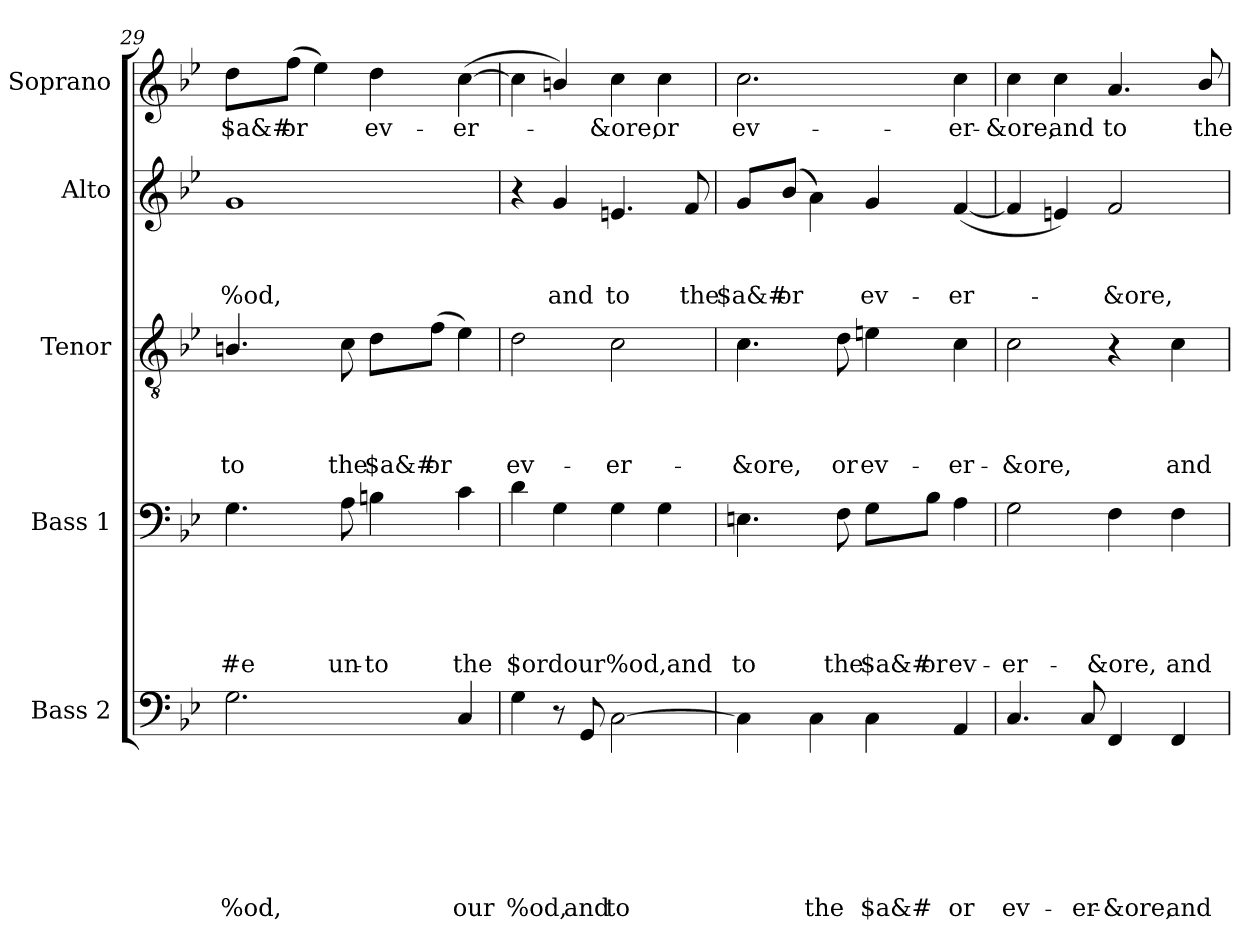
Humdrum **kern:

**kern	**text	**text	**text	**text	**text	**text	**text	**kern	**text	**text	**text	**text	**text	**kern	**text	**text	**text	**text	**kern	**text	**text	**text	**kern	**text
*part5	*part5	*part5	*part5	*part5	*part5	*part5	*part5	*part4	*part4	*part4	*part4	*part4	*part4	*part3	*part3	*part3	*part3	*part3	*part2	*part2	*part2	*part2	*part1	*part1
*staff5	*staff5	*staff5	*staff5	*staff5	*staff5	*staff5	*staff5	*staff4	*staff4	*staff4	*staff4	*staff4	*staff4	*staff3	*staff3	*staff3	*staff3	*staff3	*staff2	*staff2	*staff2	*staff2	*staff1	*staff1
*I"Bass 2	*	*	*	*	*	*	*	*I"Bass 1	*	*	*	*	*	*I"Tenor	*	*	*	*	*I"Alto	*	*	*	*I"Soprano	*
*clefF4	*	*	*	*	*	*	*	*clefF4	*	*	*	*	*	*clefGv2	*	*	*	*	*clefG2	*	*	*	*clefG2	*
*k[b-e-]	*	*	*	*	*	*	*	*k[b-e-]	*	*	*	*	*	*k[b-e-]	*	*	*	*	*k[b-e-]	*	*	*	*k[b-e-]	*
*B-:	*	*	*	*	*	*	*	*B-:	*	*	*	*	*	*B-:	*	*	*	*	*B-:	*	*	*	*B-:	*
=29	=29	=29	=29	=29	=29	=29	=29	=29	=29	=29	=29	=29	=29	=29	=29	=29	=29	=29	=29	=29	=29	=29	=29	=29
!	!	!	!	!	!	!	!LO:LY:b	!	!	!	!	!	!LO:LY:b	!	!	!	!	!LO:LY:b	!	!	!	!LO:LY:b	!	!LO:LY:b
2.G\	.	.	.	.	.	.	%od,	4.G\	.	.	.	.	#e	4.Bn/	.	.	.	to	1g	.	.	%od,	8dd\L	$a&#
!	!	!	!	!	!	!	!	!	!	!	!	!	!	!	!	!	!	!	!	!	!	!	!	!LO:LY:b
.	.	.	.	.	.	.	.	.	.	.	.	.	.	.	.	.	.	.	.	.	.	.	(>8ff\J	or
.	.	.	.	.	.	.	.	.	.	.	.	.	.	.	.	.	.	.	.	.	.	.	4ee-\)	.
!	!	!	!	!	!	!	!	!	!	!	!	!	!LO:LY:b	!	!	!	!	!LO:LY:b	!	!	!	!	!	!
.	.	.	.	.	.	.	.	8A\	.	.	.	.	un-	8c\	.	.	.	the	.	.	.	.	.	.
!	!	!	!	!	!	!	!	!	!	!	!	!	!LO:LY:b	!	!	!	!	!LO:LY:b	!	!	!	!	!	!LO:LY:b
.	.	.	.	.	.	.	.	4Bn\	.	.	.	.	-to	8d\L	.	.	.	$a&#	.	.	.	.	4dd\	ev-
!	!	!	!	!	!	!	!	!	!	!	!	!	!	!	!	!	!	!LO:LY:b	!	!	!	!	!	!
.	.	.	.	.	.	.	.	.	.	.	.	.	.	(>8f\J	.	.	.	or	.	.	.	.	.	.
!	!	!	!	!	!	!	!LO:LY:b	!	!	!	!	!	!LO:LY:b	!	!	!	!	!	!	!	!	!	!	!LO:LY:b
4C/	.	.	.	.	.	.	our	4c\	.	.	.	.	the	4e-\)	.	.	.	.	.	.	.	.	(>[>4cc\	-er-
=30	=30	=30	=30	=30	=30	=30	=30	=30	=30	=30	=30	=30	=30	=30	=30	=30	=30	=30	=30	=30	=30	=30	=30	=30
!	!	!	!	!	!	!	!LO:LY:b	!	!	!	!	!	!LO:LY:b	!	!	!	!	!LO:LY:b	!	!	!	!	!	!
4G\	.	.	.	.	.	.	%od,	4d\	.	.	.	.	$ordour	2d\	.	.	.	ev-	4r	.	.	.	4cc\]	.
!	!	!	!	!	!	!	!	!	!	!	!	!	!	!	!	!	!	!	!	!	!	!LO:LY:b	!	!
8r	.	.	.	.	.	.	.	4G\	.	.	.	.	.	.	.	.	.	.	4g/	.	.	and	4bn/)	.
!	!	!	!	!	!	!	!LO:LY:b	!	!	!	!	!	!	!	!	!	!	!	!	!	!	!	!	!
8GG/	.	.	.	.	.	.	and	.	.	.	.	.	.	.	.	.	.	.	.	.	.	.	.	.
!	!	!	!	!	!	!	!LO:LY:b	!	!	!	!	!	!LO:LY:b	!	!	!	!	!LO:LY:b	!	!	!	!LO:LY:b	!	!LO:LY:b
[>2C\	.	.	.	.	.	.	to	4G\	.	.	.	.	%od,and	2c\	.	.	.	-er-	4.en/	.	.	to	4cc\	-&ore,
!	!	!	!	!	!	!	!	!	!	!	!	!	!	!	!	!	!	!	!	!	!	!	!	!LO:LY:b
.	.	.	.	.	.	.	.	4G\	.	.	.	.	.	.	.	.	.	.	.	.	.	.	4cc\	or
!	!	!	!	!	!	!	!	!	!	!	!	!	!	!	!	!	!	!	!	!	!	!LO:LY:b	!	!
.	.	.	.	.	.	.	.	.	.	.	.	.	.	.	.	.	.	.	8f/	.	.	the	.	.
=31	=31	=31	=31	=31	=31	=31	=31	=31	=31	=31	=31	=31	=31	=31	=31	=31	=31	=31	=31	=31	=31	=31	=31	=31
!	!	!	!	!	!	!	!	!	!	!	!	!	!LO:LY:b	!	!	!	!	!LO:LY:b	!	!	!	!LO:LY:b	!	!LO:LY:b
4C\]	.	.	.	.	.	.	.	4.En\	.	.	.	.	to	4.c\	.	.	.	-&ore,	8g/L	.	.	$a&#	2.cc\	ev-
!	!	!	!	!	!	!	!	!	!	!	!	!	!	!	!	!	!	!	!	!	!	!LO:LY:b	!	!
.	.	.	.	.	.	.	.	.	.	.	.	.	.	.	.	.	.	.	(<8b-/J	.	.	or	.	.
!	!	!	!	!	!	!	!LO:LY:b	!	!	!	!	!	!	!	!	!	!	!	!	!	!	!	!	!
4C\	.	.	.	.	.	.	the	.	.	.	.	.	.	.	.	.	.	.	4a\)	.	.	.	.	.
!	!	!	!	!	!	!	!	!	!	!	!	!	!LO:LY:b	!	!	!	!	!LO:LY:b	!	!	!	!	!	!
.	.	.	.	.	.	.	.	8F\	.	.	.	.	the	8d\	.	.	.	or	.	.	.	.	.	.
!	!	!	!	!	!	!	!LO:LY:b	!	!	!	!	!	!LO:LY:b	!	!	!	!	!LO:LY:b	!	!	!	!LO:LY:b	!	!
4C\	.	.	.	.	.	.	$a&#	8G\L	.	.	.	.	$a&#	4en\	.	.	.	ev-	4g/	.	.	ev-	.	.
!	!	!	!	!	!	!	!	!	!	!	!	!	!LO:LY:b	!	!	!	!	!	!	!	!	!	!	!
.	.	.	.	.	.	.	.	8B-\J	.	.	.	.	or	.	.	.	.	.	.	.	.	.	.	.
!	!	!	!	!	!	!	!LO:LY:b	!	!	!	!	!	!LO:LY:b	!	!	!	!	!LO:LY:b	!	!	!	!LO:LY:b	!	!LO:LY:b
4AA/	.	.	.	.	.	.	or	4A\	.	.	.	.	ev-	4c\	.	.	.	-er-	(<[>4f/	.	.	-er-	4cc\	-er-
!!LO:PB:g=z
=32	=32	=32	=32	=32	=32	=32	=32	=32	=32	=32	=32	=32	=32	=32	=32	=32	=32	=32	=32	=32	=32	=32	=32	=32
!	!	!	!	!	!	!	!LO:LY:b	!	!	!	!	!	!LO:LY:b	!	!	!	!	!LO:LY:b	!	!	!	!	!	!LO:LY:b
4.C/	.	.	.	.	.	.	ev-	2G\	.	.	.	.	-er-	2c\	.	.	.	-&ore,	4f/]	.	.	.	4cc\	-&ore,
!	!	!	!	!	!	!	!	!	!	!	!	!	!	!	!	!	!	!	!	!	!	!	!	!LO:LY:b
.	.	.	.	.	.	.	.	.	.	.	.	.	.	.	.	.	.	.	4en/)	.	.	.	4cc\	and
!	!	!	!	!	!	!	!LO:LY:b	!	!	!	!	!	!	!	!	!	!	!	!	!	!	!	!	!
8C/	.	.	.	.	.	.	-er-	.	.	.	.	.	.	.	.	.	.	.	.	.	.	.	.	.
!	!	!	!	!	!	!	!LO:LY:b	!	!	!	!	!	!LO:LY:b	!	!	!	!	!	!	!	!	!LO:LY:b	!	!LO:LY:b
4FF/	.	.	.	.	.	.	-&ore,	4F\	.	.	.	.	-&ore,	4r	.	.	.	.	2f/	.	.	-&ore,	4.a/	to
!	!	!	!	!	!	!	!LO:LY:b	!	!	!	!	!	!LO:LY:b	!	!	!	!	!LO:LY:b	!	!	!	!	!	!
4FF/	.	.	.	.	.	.	and	4F\	.	.	.	.	and	4c\	.	.	.	and	.	.	.	.	.	.
!	!	!	!	!	!	!	!	!	!	!	!	!	!	!	!	!	!	!	!	!	!	!	!	!LO:LY:b
.	.	.	.	.	.	.	.	.	.	.	.	.	.	.	.	.	.	.	.	.	.	.	8b-/	the
=	=	=	=	=	=	=	=	=	=	=	=	=	=	=	=	=	=	=	=	=	=	=	=	=
*-	*-	*-	*-	*-	*-	*-	*-	*-	*-	*-	*-	*-	*-	*-	*-	*-	*-	*-	*-	*-	*-	*-	*-	*-
